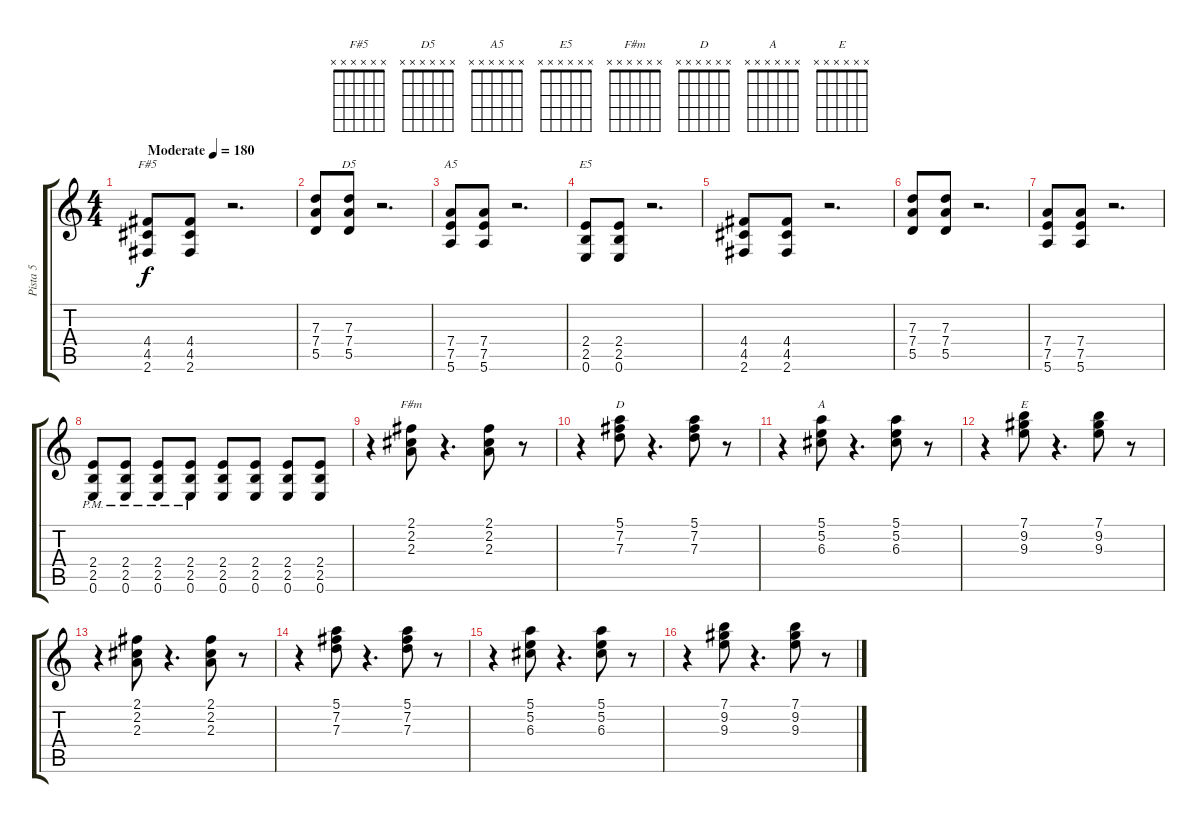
\track ("Pista 5" "Pista 5") {instrument distortionguitar}
\staff {score tabs}
\tuning (E4 B3 G3 D3 A2 E2) {hide}
\chord ("F#5" x x x x x x)
\chord ("D5" x x x x x x)
\chord ("A5" x x x x x x)
\chord ("E5" x x x x x x)
\chord ("F#m" x x x x x x)
\chord ("D" x x x x x x)
\chord ("A" x x x x x x)
\chord ("E" x x x x x x)
\ts (4 4)
\tempo (180 "Moderate")
\clef g2
\ks c
(4.4 4.5 2.6).8{ch "F#5" dy f instrument distortionguitar} (4.4 4.5 2.6).8 r.2{d} |
(7.3 7.4 5.5).8 (7.3 7.4 5.5).8{ch "D5"} r.2{d} |
(7.4 7.5 5.6).8{ch "A5"} (7.4 7.5 5.6).8 r.2{d} |
(2.4 2.5 0.6).8{ch "E5"} (2.4 2.5 0.6).8 r.2{d} |
(4.4 4.5 2.6).8 (4.4 4.5 2.6).8 r.2{d} |
(7.3 7.4 5.5).8 (7.3 7.4 5.5).8 r.2{d} |
(7.4 7.5 5.6).8 (7.4 7.5 5.6).8 r.2{d} |
(2.4{pm} 2.5{pm} 0.6{pm}).8 (2.4{pm} 2.5{pm} 0.6{pm}).8 (2.4{pm} 2.5{pm} 0.6{pm}).8 (2.4{pm} 2.5{pm} 0.6{pm}).8 (2.4 2.5 0.6).8 (2.4 2.5 0.6).8 (2.4 2.5 0.6).8 (2.4 2.5 0.6).8 |
r.4 (2.1 2.2 2.3).8{ch "F#m"} r.4{d} (2.1 2.2 2.3).8 r.8 |
r.4 (5.1 7.2 7.3).8{ch "D"} r.4{d} (5.1 7.2 7.3).8 r.8 |
r.4 (5.1 5.2 6.3).8{ch "A"} r.4{d} (5.1 5.2 6.3).8 r.8 |
r.4 (7.1 9.2 9.3).8{ch "E"} r.4{d} (7.1 9.2 9.3).8 r.8 |
r.4 (2.1 2.2 2.3).8 r.4{d} (2.1 2.2 2.3).8 r.8 |
r.4 (5.1 7.2 7.3).8 r.4{d} (5.1 7.2 7.3).8 r.8 |
r.4 (5.1 5.2 6.3).8 r.4{d} (5.1 5.2 6.3).8 r.8 |
r.4 (7.1 9.2 9.3).8 r.4{d} (7.1 9.2 9.3).8 r.8
